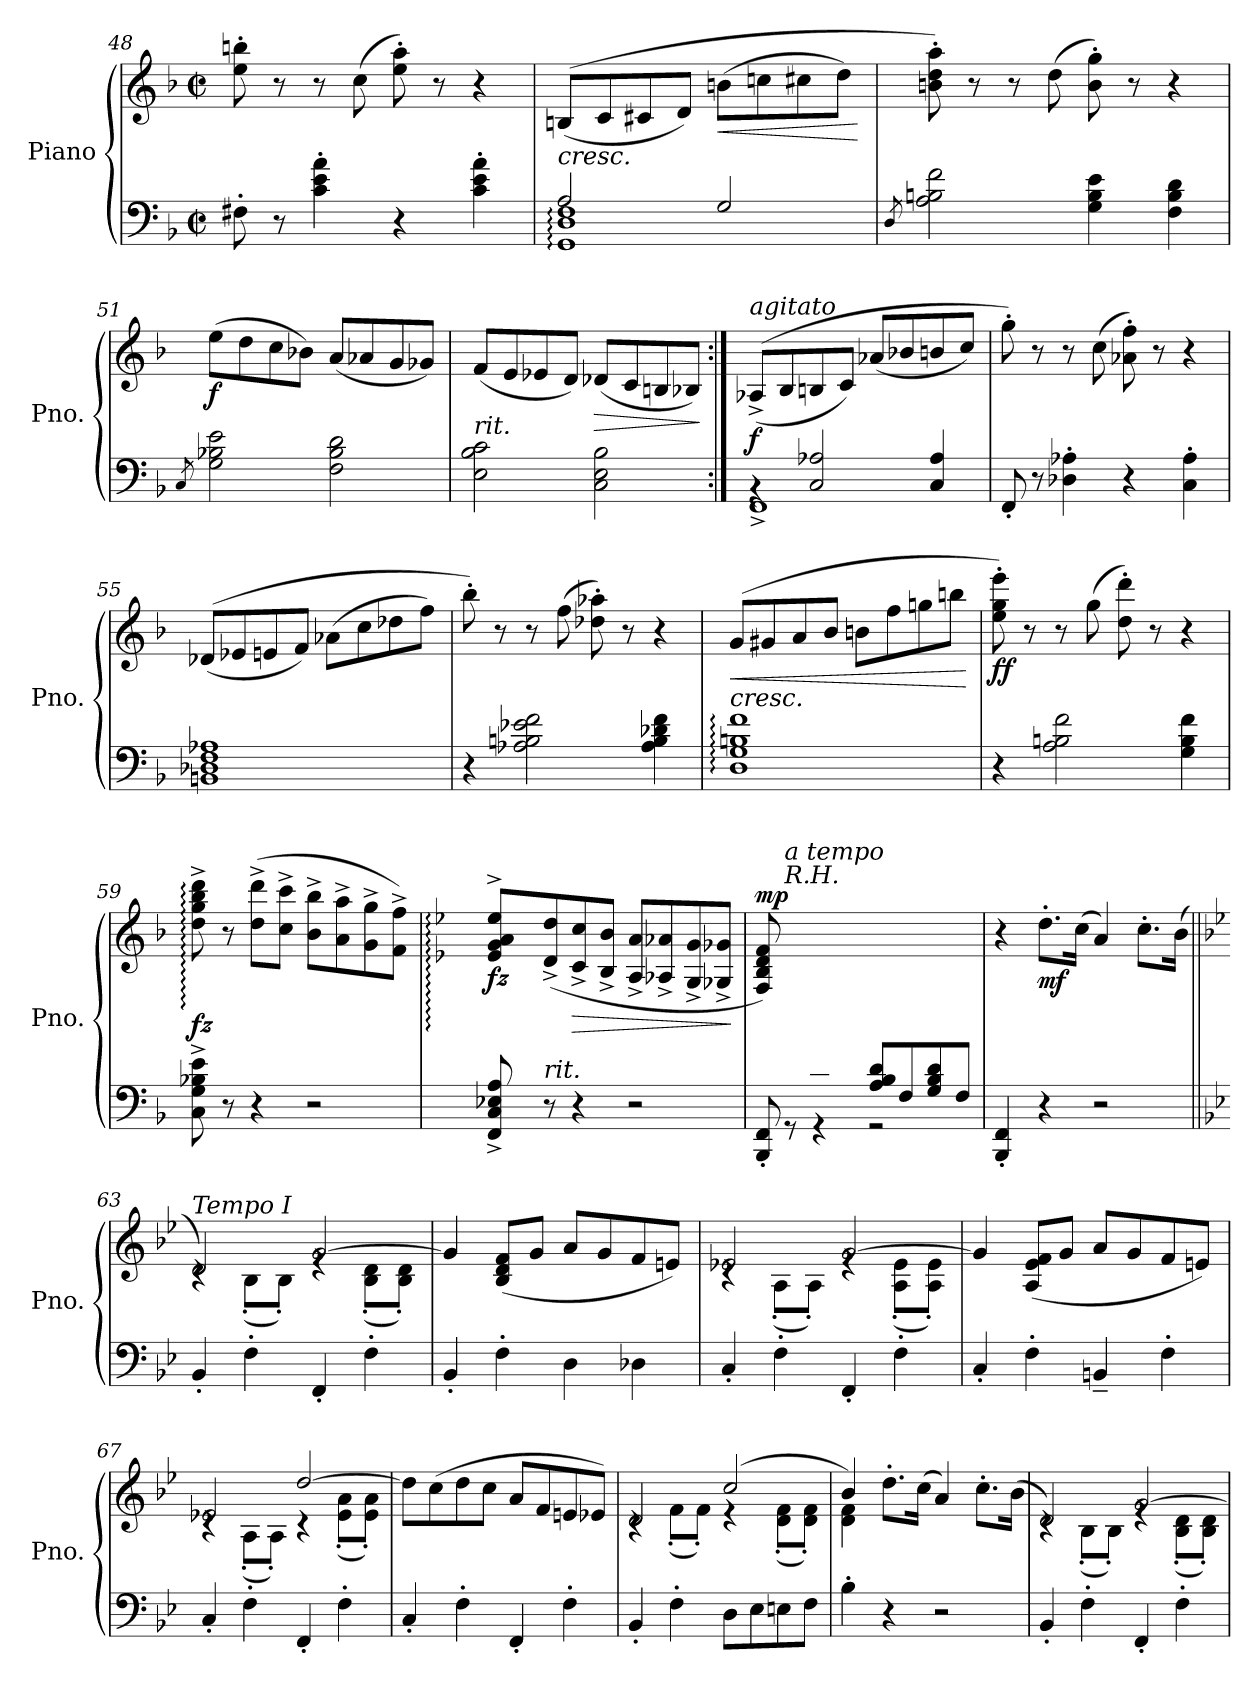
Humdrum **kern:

**kern	**kern	**dynam
*part1	*part1	*part1
*staff2	*staff1	*staff1/2
*I"Piano	*	*
*I'Pno.	*	*
*clefF4	*clefG2	*
*k[b-]	*k[b-]	*
*M2/2	*M2/2	*
*met(c|)	*met(c|)	*
=48	=48	=48
8F#X'\	8ee\' 8bbn\'	.
8r	8r	.
4c\' 4e\' 4a\'	8r	.
.	(8cc\	.
4r	8ee\' 8aa\')	.
.	8r	.
4c\' 4e\' 4a\'	4r	.
!!LO:LB:g=z
=49	=49	=49
*^	*	*
!LO:TX:a:i:t=cresc.	!	!	!
2A/	1GG: 1D: 1F:	((8Bn/L	.
.	.	8c/	.
.	.	8c#X/	.
.	.	8d/J)	.
!	!	!	!LO:HP:b
2G/	.	(8bn\L	<
.	.	8ccn\	.
.	.	8cc#X\	.
.	.	8dd\J)	.
*v	*v	*	*
.	.	[
=50	=50	=50
8qD/	.	.
2A\ 2Bn\ 2f\	8bn\' 8dd\' 8aa\')	.
.	8r	.
.	8r	.
.	(8dd\	.
4G\ 4B\ 4e\	8b\' 8gg\')	.
.	8r	.
4F\ 4B\ 4d\	4r	.
=51	=51	=51
8qC/	.	.
!	!	!LO:DY:b
2G\ 2B-X\ 2e\	(8ee\L	f
.	8dd\	.
.	8cc\	.
.	8b-X\J)	.
2F\ 2B-\ 2d\	(8a/L	.
.	8a-X/	.
.	8g/	.
.	8g-X/J)	.
=52	=52	=52
*	*MM176	*
!LO:TX:a:i:t=rit.	!	!
2E\ 2B-\ 2c\	(8f/L	.
.	8e/	.
*	*MM168	*
.	8e-X/	.
.	8d/J)	.
*	*MM160	*
!	!	!LO:HP:b
2C\ 2E\ 2B-\	(8d-X/L	>
.	8c/	.
*	*MM152	*
.	8Bn/	.
.	8B-X/J)	.
.	.	]
!!LO:LB:g=z
=53:|!	=53:|!	=53:|!
*	*MM184	*
*^	*	*
!	!	!LO:TX:a:i:t=agitato	!
!	!	!	!LO:DY:b
4rBB	1FF^	((>8A-X^/L	f
.	.	8B-/	.
2C/ 2A-X/	.	8Bn/	.
.	.	8c/J)	.
.	.	(8a-X/L	.
.	.	8b-X/	.
4C/ 4A-/	.	8bn/	.
.	.	8cc/J)	.
*v	*v	*	*
=54	=54	=54
8FF'/	8gg'\)	.
8r	8r	.
4D-X\' 4A-X\'	8r	.
.	(8cc\	.
4r	8a-X\' 8ff\')	.
.	8r	.
4C\' 4A-\'	4r	.
=55	=55	=55
1BBn 1D-X 1F 1A-X	((8d-X/L	.
.	8e-X/	.
.	8en/	.
.	8f/J)	.
.	(8a-X\L	.
.	8cc\	.
.	8dd-X\	.
.	8ff\J)	.
=56	=56	=56
4r	8bb-i'\)	.
.	8r	.
2A-X\ 2Bn\ 2e-X\ 2f\	8r	.
.	(8ff\	.
.	8dd-X\' 8aa-X\')	.
.	8r	.
4A-\ 4B\ 4d-X\ 4f\	4r	.
=57	=57	=57
!LO:TX:a:i:t=cresc.	!	!
!	!	!LO:HP:b
1D: 1G: 1Bn: 1f:	(8g/L	<
.	8g#X/	.
.	8a/	.
.	8b-/J	.
.	8bn\L	.
.	8ff\	.
.	8ggn\	.
.	8bbn\J	.
.	.	[
!!LO:LB:g=z
=58	=58	=58
!	!	!LO:DY:b
4r	8ee\' 8gg\' 8eee\')	ff
.	8r	.
2A\ 2Bn\ 2f\	8r	.
.	(8gg\	.
.	8dd\' 8ddd\')	.
.	8r	.
4G\ 4B\ 4f\	4r	.
=59	=59	=59
*	*^	*
!	!	!	!LO:DY:b
8C\^ 8G\^ 8B-X\^ 8e\^	8dd\^ 8gg\^ 8bb-i\^ 8ddd\^	8C\yy:^ 8G\yy:^ 8B-\yy:^ 8e\yy:^ 8dd\yy:^ 8gg\yy:^ 8bb-\yy:^ 8ddd\yy:^	fz
8r	8r	2..ryy	.
4r	(8dd\^ 8ddd\^L	.	.
.	8cc\^ 8ccc\^J	.	.
2r	8b-\^ 8bb-\^L	.	.
.	8a\^ 8aa\^	.	.
.	8g\^ 8gg\^	.	.
.	8f\^ 8ff\^J)	.	.
=60	=60	=60	=60
*	*MM176	*	*
!	!	!	!LO:DY:b
8FF/^ 8C/^ 8E-X/^ 8A/^	8e-X/^ 8g/^ 8a/^ 8ee-X/^L	8FF/yy:^ 8C/yy:^ 8E-X/yy:^ 8A/yy:^ 8e-/yy:^ 8g/yy:^ 8a/yy:^ 8ee-/yy:^	fz
!LO:TX:a:i:t=rit.	!	!	!
8r	(>8d/^ 8dd/^	2..ryy	.
*	*MM168	*	*
!	!	!	!LO:HP:b
4r	8c/^ 8cc/^	.	>
.	8B-/^ 8b-/^J	.	.
*	*MM160	*	*
2r	8A/^ 8a/^L	.	.
.	8A-X/^ 8a-X/^	.	.
*	*MM152	*	*
.	8G/^ 8g/^	.	.
.	8G-X/^ 8g-X/^J	.	.
*	*v	*v	*
.	.	]
=61	=61	=61
*	*MM168	*
*^	*	*
!	!	!	!LO:DY:a
8ryy	8BBB-/' 8FF/'	8F/ 8B-/ 8d/ 8f/L)	mp
!	!	!LO:TX:a:i:t=R.H.	!
!	!	!LO:TX:a:i:t=a tempo	!
8F/	8rGG	2..ryy	.
8G/ 8B-/ 8d/	4rGG	.	.
8F/J	.	.	.
8A/ 8B-/ 8d/L	2rGG	.	.
8F/	.	.	.
8G/ 8B-/ 8d/	.	.	.
8F/J	.	.	.
*v	*v	*	*
=62	=62	=62
4BBB-/' 4FF/'	4r	.
!	!	!LO:DY:b
4r	8.dd'\L	mf
.	(16cc\Jk	.
2r	4a/)	.
.	8.cc'\L	.
.	(16b-\Jk	.
!!LO:PB:g=z
=63||	=63||	=63||
*k[b-e-]	*k[b-e-]	*
*	*^	*
!	!LO:TX:a:i:t=Tempo I	!	!
4BB-'/	2d/)	4rc	.
4F'\	.	(8B-'\L	.
.	.	8B-'\J)	.
4FF'/	[2g/	4re	.
4F'\	.	(8B-\' 8d\'L	.
.	.	8B-\' 8d\'J)	.
*	*v	*v	*
=64	=64	=64
4BB-'/	4g/]	.
4F'\	(>8B-/ 8d/ 8f/L	.
.	8g/J	.
4D\	8a/L	.
.	8g/	.
4D-X\	8f/	.
.	8en/J)	.
=65	=65	=65
*	*^	*
4C'/	2e-X/	4rc	.
4F'\	.	(8A'\L	.
.	.	8A'\J)	.
4FF'/	[2g/	4re	.
4F'\	.	(8A\' 8e-\'L	.
.	.	8A\' 8e-\'J)	.
*	*v	*v	*
=66	=66	=66
4C'/	4g/]	.
4F'\	(>8A/ 8e-/ 8f/L	.
.	8g/J	.
4BBn~/	8a/L	.
.	8g/	.
4F'\	8f/	.
.	8en/J)	.
=67	=67	=67
*	*^	*
4C'/	2e-X/	4rc	.
4F'\	.	(8A'\L	.
.	.	8A'\J)	.
4FF'/	[2dd/	4r	.
4F'\	.	(8e-\' 8a\'L	.
.	.	8e-\' 8a\'J)	.
*	*v	*v	*
!!LO:LB:g=z
=68	=68	=68
4C'/	8dd\L]	.
.	(8cc\	.
4F'\	8dd\	.
.	8cc\J	.
4FF'/	8a/L	.
.	8f/	.
4F'\	8en/	.
.	8e-X/J)	.
=69	=69	=69
*	*^	*
4BB-'/	2d/	4rc	.
4F'\	.	(8f'\L	.
.	.	8f'\J)	.
8D\L	(2cc/	4r	.
8E-\	.	.	.
8En\	.	(8d\' 8f\'L	.
8F\J	.	8d\' 8f\'J)	.
=70	=70	=70	=70
4B-'\	4b-/)	4d\ 4f\	.
4r	8.dd'\L	2.ryy	.
.	(16cc\Jk	.	.
2r	4a/)	.	.
.	8.cc'\L	.	.
.	(>16b-\Jk	.	.
=71	=71	=71	=71
4BB-'/	2d/)	4rc	.
4F'\	.	(8B-'\L	.
.	.	8B-'\J)	.
4FF'/	[2g/	4re	.
4F'\	.	(8B-\' 8d\'L	.
.	.	8B-\' 8d\'J)	.
*	*v	*v	*
=	=	=
*-	*-	*-
